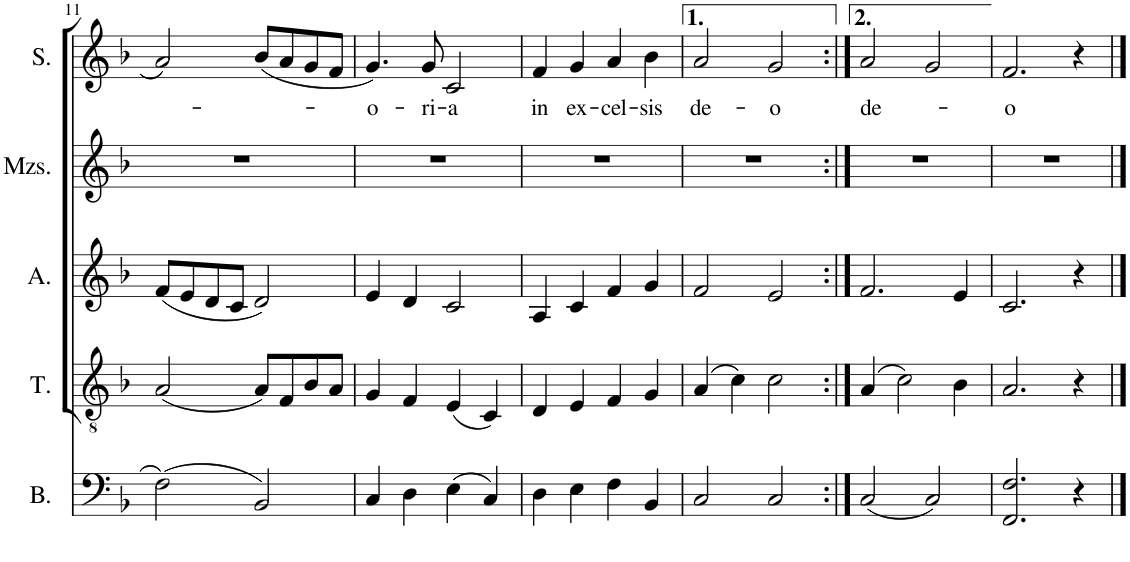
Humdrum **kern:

**kern	**kern	**kern	**kern	**kern	**text
*part5	*part4	*part3	*part2	*part1	*part1
*staff5	*staff4	*staff3	*staff2	*staff1	*staff1
*I"Bass	*I"Tenor	*I"Alto	*I"Mezzosopran	*I"Soprano	*
*I'B.	*I'T.	*I'A.	*I'Mzs.	*I'S.	*
!!LO:PB:g=z
*clefF4	*clefGv2	*clefG2	*clefG2	*clefG2	*
*k[b-]	*k[b-]	*k[b-]	*k[b-]	*k[b-]	*
*M4/4	*M4/4	*M4/4	*M4/4	*M4/4	*
=11	=11	=11	=11	=11	=11
(2F\	(2A/	(8f/L	1r	2a/	.
.	.	8e/	.	.	.
.	.	8d/	.	.	.
.	.	8c/J	.	.	.
2BB-/)	8A/L)	2d/)	.	(8b-/L	.
.	8F/	.	.	8a/	.
.	8B-/	.	.	8g/	.
.	8A/J	.	.	8f/J	.
=12	=12	=12	=12	=12	=12
!	!	!	!	!	!LO:LY:b
4C/	4G/	4e/	1r	4.g/)	-o-
4D\	4F/	4d/	.	.	.
!	!	!	!	!	!LO:LY:b
.	.	.	.	8g/	-ri-
!	!	!	!	!	!LO:LY:b
(4E\	(4E/	2c/	.	2c/	-a
4C/)	4C/)	.	.	.	.
=13	=13	=13	=13	=13	=13
!	!	!	!	!	!LO:LY:b
4D\	4D/	4A/	1r	4f/	in
!	!	!	!	!	!LO:LY:b
4E\	4E/	4c/	.	4g/	ex-
!	!	!	!	!	!LO:LY:b
4F\	4F/	4f/	.	4a/	-cel-
!	!	!	!	!	!LO:LY:b
4BB-/	4G/	4g/	.	4b-\	-sis
=14	=14	=14	=14	=14	=14
!	!	!	!	!	!LO:LY:b
2C/	(4A/	2f/	1r	2a/	de-
.	4c\)	.	.	.	.
!	!	!	!	!	!LO:LY:b
2C/	2c\	2e/	.	2g/	-o
=15:|!	=15:|!	=15:|!	=15:|!	=15:|!	=15:|!
!	!	!	!	!	!LO:LY:b
(2C/	(4A/	2.f/	1r	2a/	de-
.	2c\)	.	.	.	.
2C/)	.	.	.	2g/	.
.	4B-\	4e/	.	.	.
=16	=16	=16	=16	=16	=16
!	!	!	!	!	!LO:LY:b
2.FF/ 2.F/	2.A/	2.c/	1r	2.f/	-o
4r	4r	4r	.	4r	.
==	==	==	==	==	==
*-	*-	*-	*-	*-	*-
